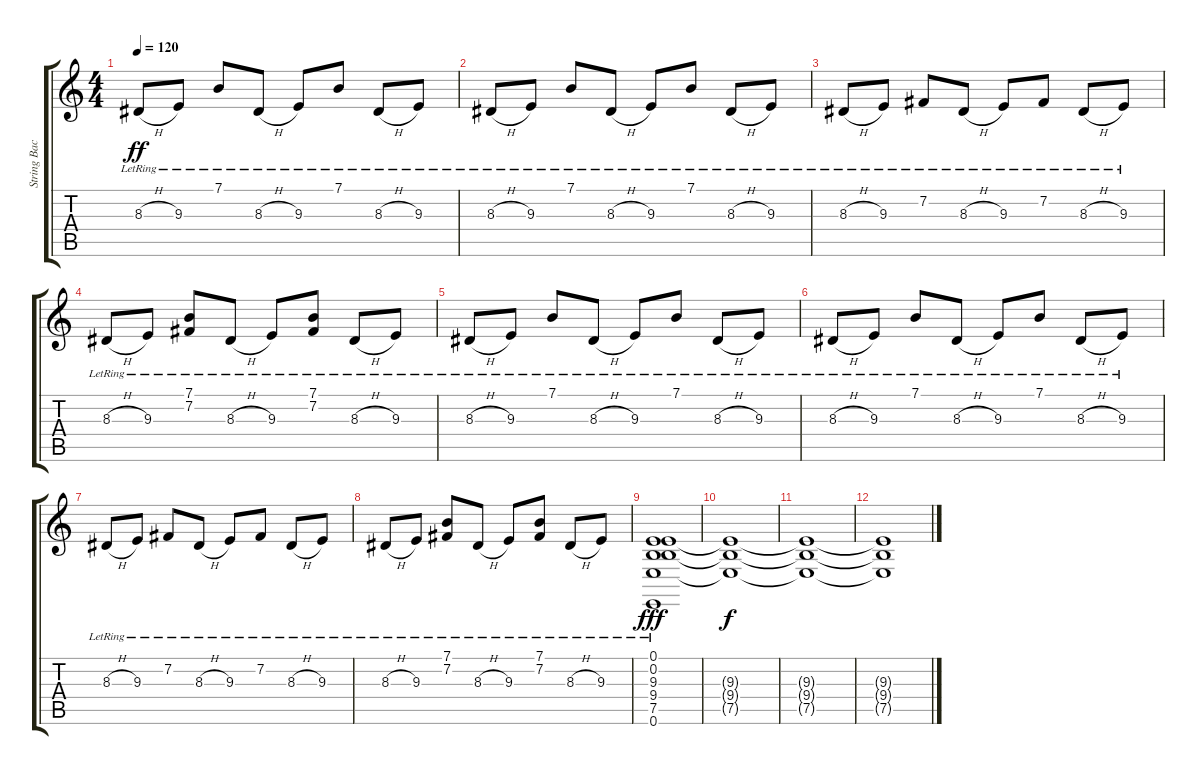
\track ("String Background" "String Bac") {instrument pad2warm}
\staff {score tabs}
\tuning (E4 B3 G3 D3 A2 E2) {hide}
\ts (4 4)
\tempo 120
\clef g2
\ks c
8.3{h lr}.8{dy ff} 9.3{lr}.8 7.1{lr}.8 8.3{h lr}.8 9.3{lr}.8 7.1{lr}.8 8.3{h lr}.8 9.3{lr}.8 |
8.3{h lr}.8 9.3{lr}.8 7.1{lr}.8 8.3{h lr}.8 9.3{lr}.8 7.1{lr}.8 8.3{h lr}.8 9.3{lr}.8 |
8.3{h lr}.8 9.3{lr}.8 7.2{lr}.8 8.3{h lr}.8 9.3{lr}.8 7.2{lr}.8 8.3{h lr}.8 9.3{lr}.8 |
8.3{h lr}.8 9.3{lr}.8 (7.1{lr} 7.2{lr}).8 8.3{h lr}.8 9.3{lr}.8 (7.1{lr} 7.2{lr}).8 8.3{h lr}.8 9.3{lr}.8 |
8.3{h lr}.8 9.3{lr}.8 7.1{lr}.8 8.3{h lr}.8 9.3{lr}.8 7.1{lr}.8 8.3{h lr}.8 9.3{lr}.8 |
8.3{h lr}.8 9.3{lr}.8 7.1{lr}.8 8.3{h lr}.8 9.3{lr}.8 7.1{lr}.8 8.3{h lr}.8 9.3{lr}.8 |
8.3{h lr}.8 9.3{lr}.8 7.2{lr}.8 8.3{h lr}.8 9.3{lr}.8 7.2{lr}.8 8.3{h lr}.8 9.3{lr}.8 |
8.3{h lr}.8 9.3{lr}.8 (7.1{lr} 7.2{lr}).8 8.3{h lr}.8 9.3{lr}.8 (7.1{lr} 7.2{lr}).8 8.3{h lr}.8 9.3{lr}.8 |
(0.1 0.2 9.3{lr} 9.4{lr} 7.5{lr} 0.6).1{dy fff} |
(9.3{t} 9.4{t} 7.5{t}).1{dy f} |
(9.3{t} 9.4{t} 7.5{t}).1 |
(9.3{t} 9.4{t} 7.5{t}).1
